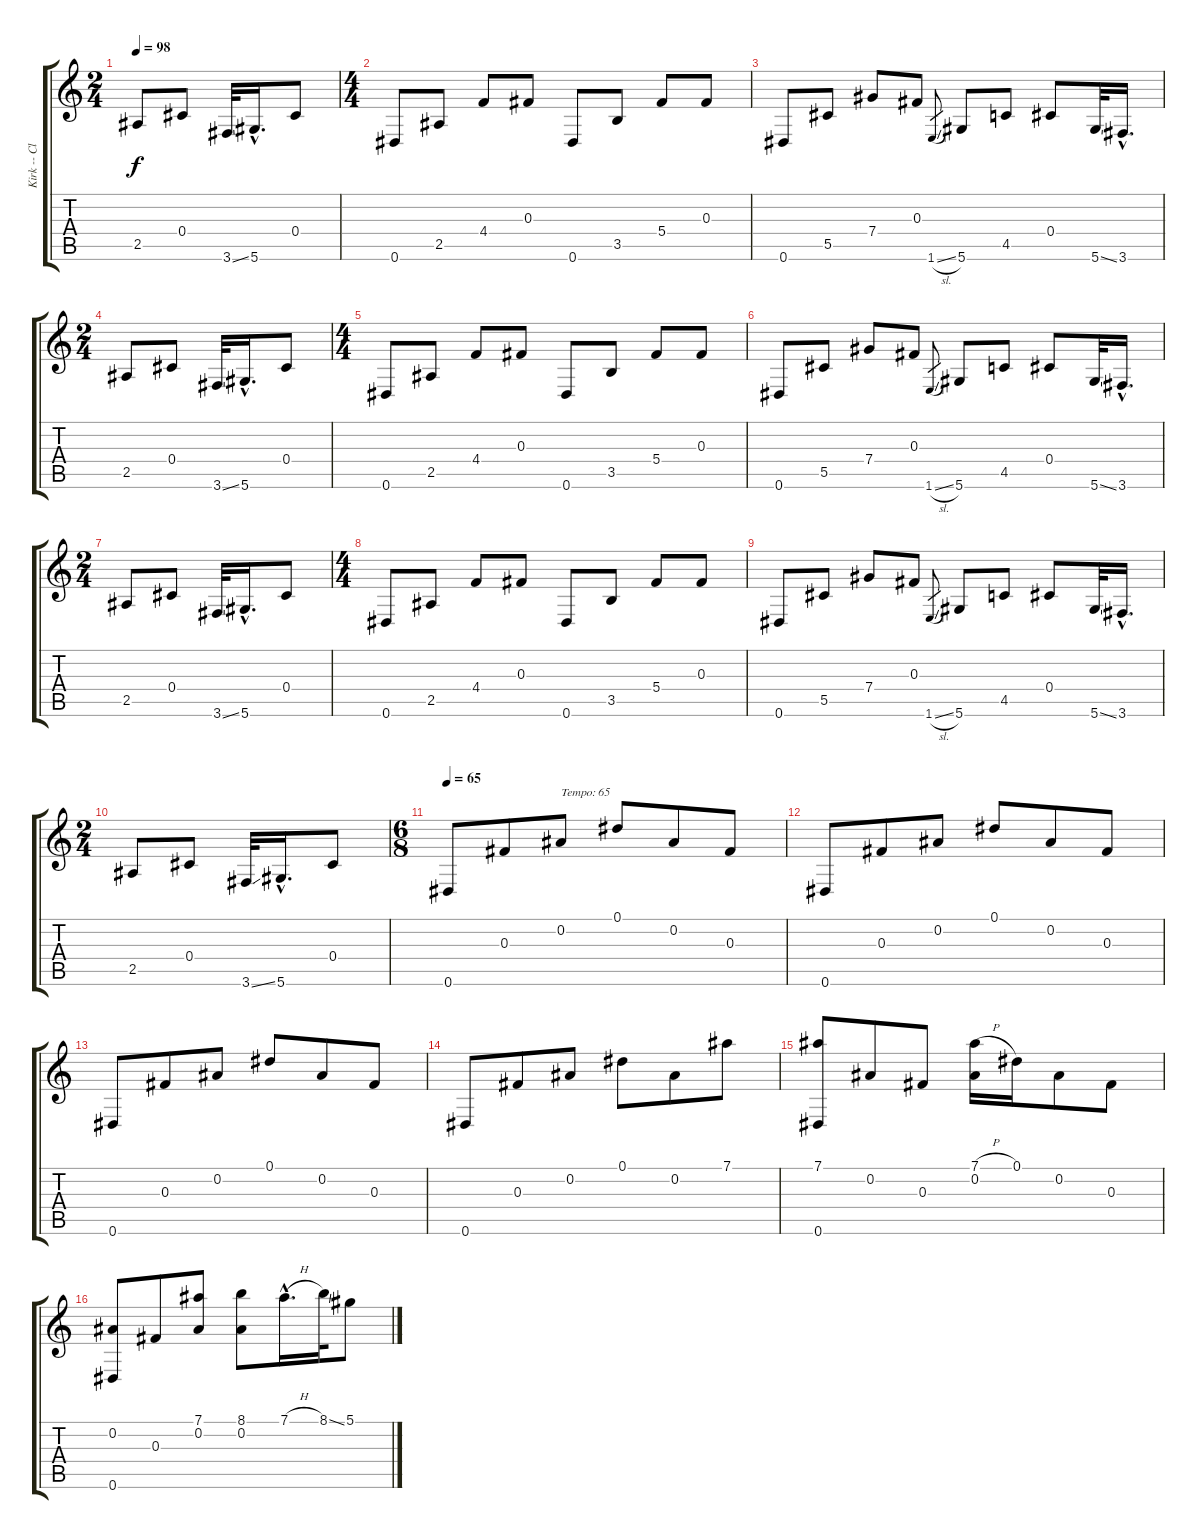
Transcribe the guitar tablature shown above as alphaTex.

\track ("Kirk -- Clean" "Kirk -- Cl") {instrument electricguitarclean}
\staff {score tabs}
\tuning (Eb4 Bb3 Gb3 Db3 Ab2 Eb2) {hide}
\ts (2 4)
\tempo 98
\clef g2
\ks c
2.5.8{dy f} 0.4.8 3.6{ss}.32 5.6{hac}.16{d} 0.4.8 |
\ts (4 4)
0.6.8 2.5.8 4.4.8 0.3.8 0.6.8 3.5.8 5.4.8 0.3.8 |
0.6.8 5.5.8 7.4.8 0.3.8 1.6{sl}.8{gr} 5.6.8 4.5.8 0.4.8 5.6{ss}.32 3.6{hac}.16{d} |
\ts (2 4)
2.5.8 0.4.8 3.6{ss}.32 5.6{hac}.16{d} 0.4.8 |
\ts (4 4)
0.6.8 2.5.8 4.4.8 0.3.8 0.6.8 3.5.8 5.4.8 0.3.8 |
0.6.8 5.5.8 7.4.8 0.3.8 1.6{sl}.8{gr} 5.6.8 4.5.8 0.4.8 5.6{ss}.32 3.6{hac}.16{d} |
\ts (2 4)
2.5.8 0.4.8 3.6{ss}.32 5.6{hac}.16{d} 0.4.8 |
\ts (4 4)
0.6.8 2.5.8 4.4.8 0.3.8 0.6.8 3.5.8 5.4.8 0.3.8 |
0.6.8 5.5.8 7.4.8 0.3.8 1.6{sl}.8{gr} 5.6.8 4.5.8 0.4.8 5.6{ss}.32 3.6{hac}.16{d} |
\ts (2 4)
2.5.8 0.4.8 3.6{ss}.32 5.6{hac}.16{d} 0.4.8 |
\ts (6 8)
\tempo 65
0.6.8 0.3.8 0.2.8{txt "Tempo: 65"} 0.1.8 0.2.8 0.3.8 |
0.6.8 0.3.8 0.2.8 0.1.8 0.2.8 0.3.8 |
0.6.8 0.3.8 0.2.8 0.1.8 0.2.8 0.3.8 |
0.6.8 0.3.8 0.2.8 0.1.8 0.2.8 7.1.8 |
(7.1 0.6).8 0.2.8 0.3.8 (7.1{h} 0.2).16 0.1.16 0.2.8 0.3.8 |
(0.2 0.6).8 0.3.8 (7.1 0.2).8 (8.1 0.2).8 7.1{h hac}.16{d} 8.1{ss}.32 5.1.8
